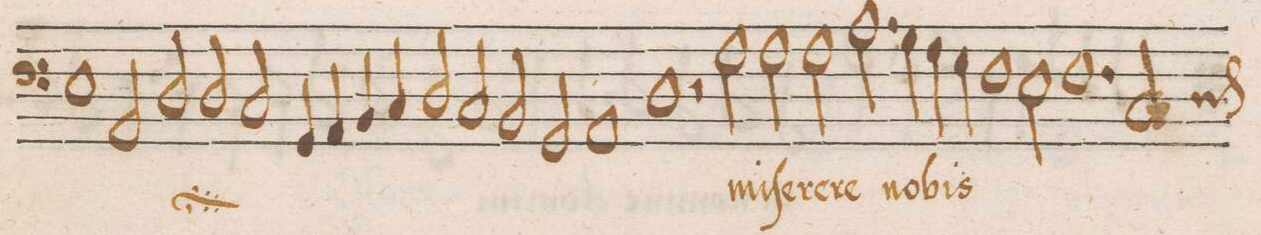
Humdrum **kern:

**kern	**text
*I"BASSVS	*
*clefF4	*
*k[]	*
1E	.
2AA/	.
*	*ij
2D/	qui
=21	=21
2D/	tol-
2C/	-lis
4GG/	p(e)c-
4AA/	.
4BB/	.
4C/	.
=22	=22
2D/	.
2C/	.
2BB/	-ca-
2GG/	-ta
=23	=23
1AA	mun-
1D	-di
*	*Xij
=24	=24
2r	.
2A\	mi-
2A\	-ſe-
2A\	-re-
=25	=25
2.c\	-re
4B\	no-
4A\	-bis
4G\	.
1F	.
=26	=26
2E\	.
1.F	.
=27	=27
*custos:D	*
2C/	.
*-	*-
